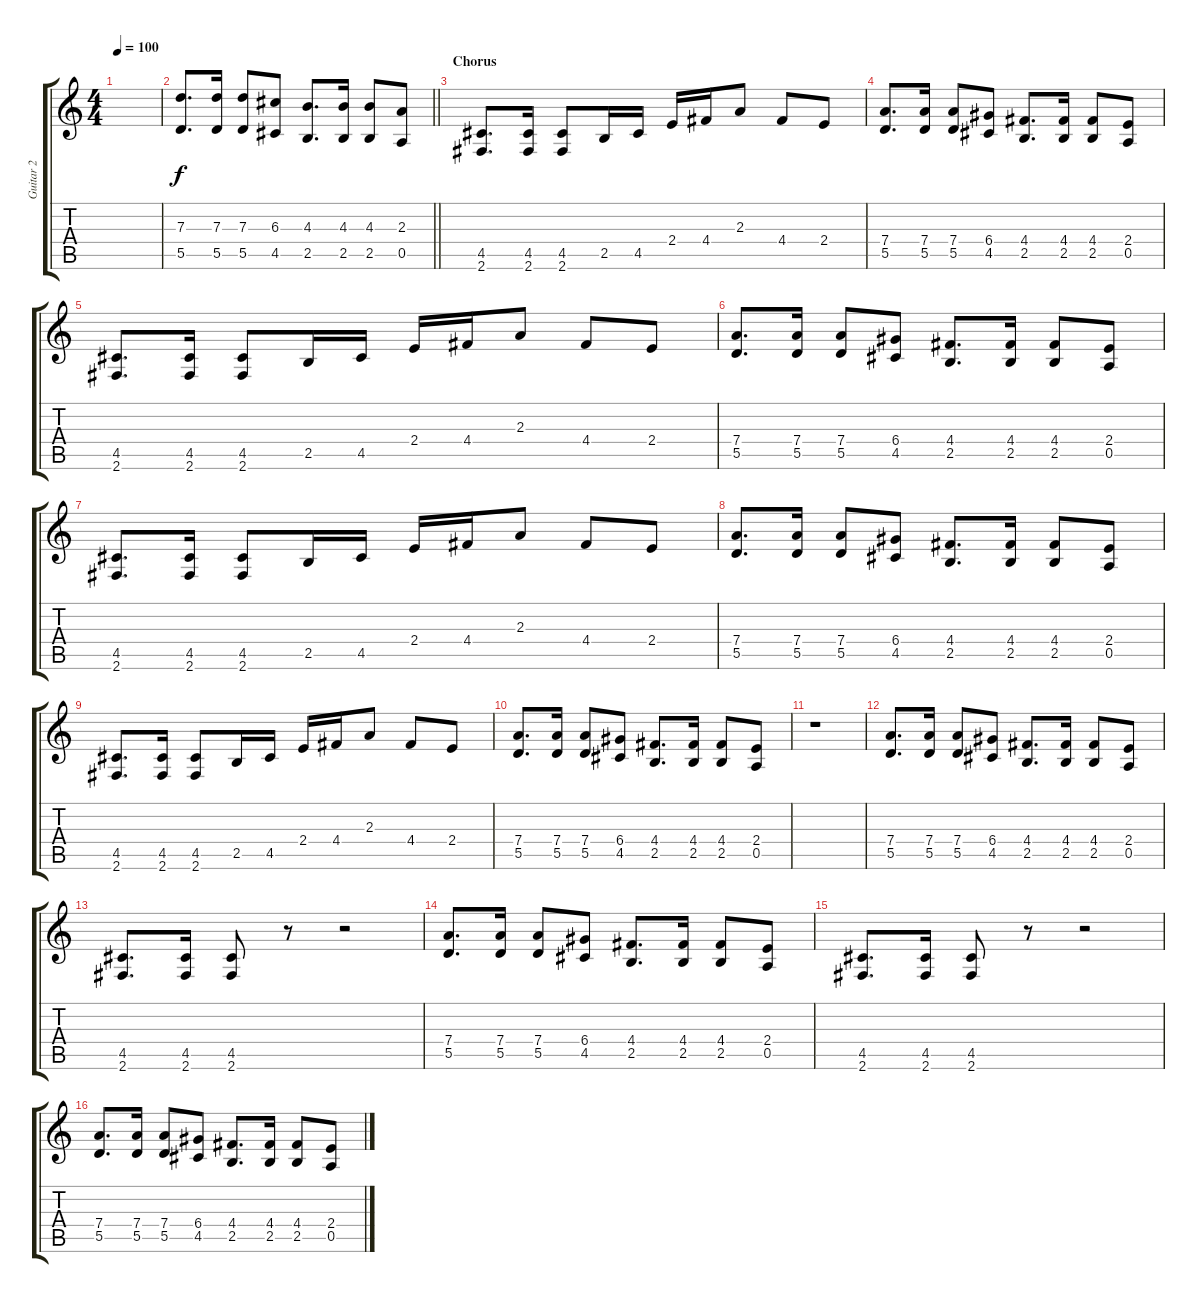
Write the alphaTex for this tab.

\track ("Guitar 2" "Guitar 2") {instrument distortionguitar}
\staff {score tabs}
\tuning (E4 B3 G3 D3 A2 E2) {hide}
\ts (4 4)
\tempo 100
\clef g2
\ks c
|
\barLineRight lightlight
(7.3 5.5).8{d} (7.3 5.5).16 (7.3 5.5).8 (6.3 4.5).8 (4.3 2.5).8{d} (4.3 2.5).16 (4.3 2.5).8 (2.3 0.5).8 |
\section ("" "Chorus")
(4.5 2.6).8{d} (4.5 2.6).16 (4.5 2.6).8 2.5.16 4.5.16 2.4.16 4.4.16 2.3.8 4.4.8 2.4.8 |
(7.4 5.5).8{d} (7.4 5.5).16 (7.4 5.5).8 (6.4 4.5).8 (4.4 2.5).8{d} (4.4 2.5).16 (4.4 2.5).8 (2.4 0.5).8 |
(4.5 2.6).8{d} (4.5 2.6).16 (4.5 2.6).8 2.5.16 4.5.16 2.4.16 4.4.16 2.3.8 4.4.8 2.4.8 |
(7.4 5.5).8{d} (7.4 5.5).16 (7.4 5.5).8 (6.4 4.5).8 (4.4 2.5).8{d} (4.4 2.5).16 (4.4 2.5).8 (2.4 0.5).8 |
(4.5 2.6).8{d} (4.5 2.6).16 (4.5 2.6).8 2.5.16 4.5.16 2.4.16 4.4.16 2.3.8 4.4.8 2.4.8 |
(7.4 5.5).8{d} (7.4 5.5).16 (7.4 5.5).8 (6.4 4.5).8 (4.4 2.5).8{d} (4.4 2.5).16 (4.4 2.5).8 (2.4 0.5).8 |
(4.5 2.6).8{d} (4.5 2.6).16 (4.5 2.6).8 2.5.16 4.5.16 2.4.16 4.4.16 2.3.8 4.4.8 2.4.8 |
(7.4 5.5).8{d} (7.4 5.5).16 (7.4 5.5).8 (6.4 4.5).8 (4.4 2.5).8{d} (4.4 2.5).16 (4.4 2.5).8 (2.4 0.5).8 |
r.1 |
(7.4 5.5).8{d} (7.4 5.5).16 (7.4 5.5).8 (6.4 4.5).8 (4.4 2.5).8{d} (4.4 2.5).16 (4.4 2.5).8 (2.4 0.5).8 |
(4.5 2.6).8{d} (4.5 2.6).16 (4.5 2.6).8 r.8 r.2 |
(7.4 5.5).8{d} (7.4 5.5).16 (7.4 5.5).8 (6.4 4.5).8 (4.4 2.5).8{d} (4.4 2.5).16 (4.4 2.5).8 (2.4 0.5).8 |
(4.5 2.6).8{d} (4.5 2.6).16 (4.5 2.6).8 r.8 r.2 |
(7.4 5.5).8{d} (7.4 5.5).16 (7.4 5.5).8 (6.4 4.5).8 (4.4 2.5).8{d} (4.4 2.5).16 (4.4 2.5).8 (2.4 0.5).8
